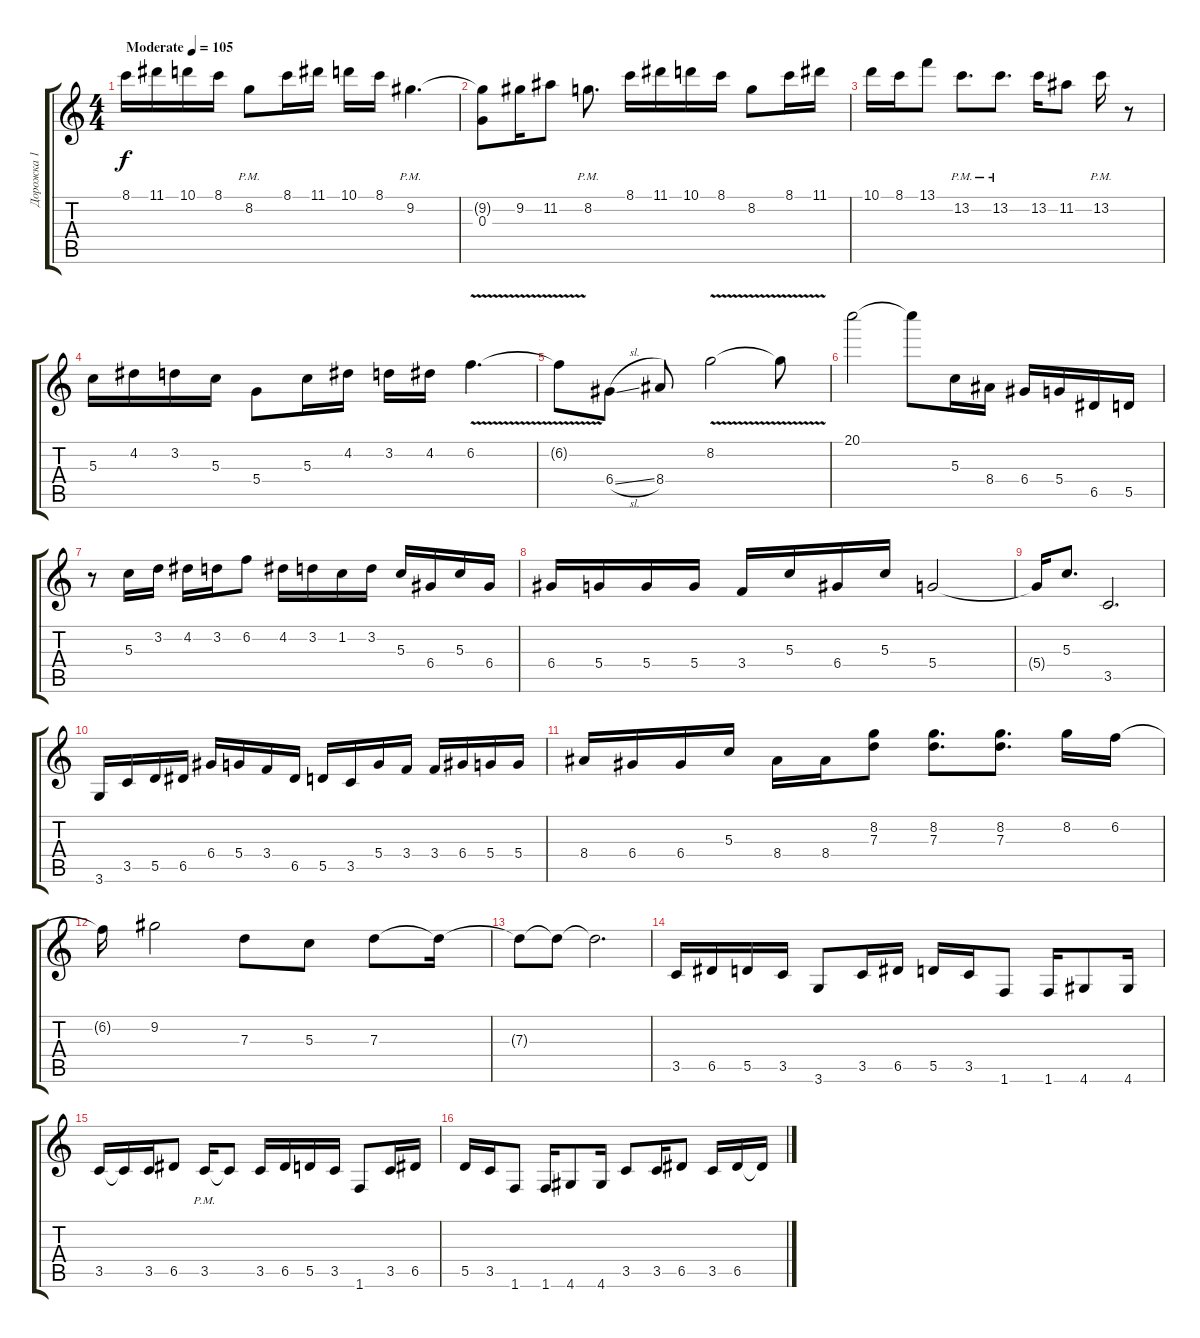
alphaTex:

\track ("Дорожка 1" "Дорожка 1") {instrument electricguitarclean}
\staff {score tabs}
\tuning (E4 B3 G3 D3 A2 E2) {hide}
\ts (4 4)
\tempo (105 "Moderate")
\clef g2
\ks c
8.1.16{dy f instrument electricguitarclean} 11.1.16 10.1.16 8.1.16 8.2{pm}.8 8.1.16 11.1.16 10.1.16 8.1.16 9.2{pm}.4{d} |
(9.2{t} 0.3).8 9.2.16 11.2.8 8.2{pm}.8{d} 8.1.16 11.1.16 10.1.16 8.1.16 8.2.8 8.1.16 11.1.16 |
10.1.16 8.1.16 13.1.8 13.2{pm}.8{d} 13.2{pm}.8{d} 13.2.16 11.2.8 13.2{pm}.16 r.8 |
5.3.16 4.2.16 3.2.16 5.3.16 5.4.8 5.3.16 4.2.16 3.2.16 4.2.16 6.2{v}.4{d} |
6.2{t}.8 6.4{sl}.8 8.4.8 8.2{v}.2 8.2{t}.8 |
20.1.2 20.1{t}.8 5.3.16 8.4.16 6.4.16 5.4.16 6.5.16 5.5.16 |
r.8 5.3.16 3.2.16 4.2.16 3.2.16 6.2.8 4.2.16 3.2.16 1.2.16 3.2.16 5.3.16 6.4.16 5.3.16 6.4.16 |
6.4.16 5.4.16 5.4.16 5.4.16 3.4.16 5.3.16 6.4.16 5.3.16 5.4.2 |
5.4{t}.16 5.3.8{d} 3.5.2{d} |
3.6.16 3.5.16 5.5.16 6.5.16 6.4.16 5.4.16 3.4.16 6.5.16 5.5.16 3.5.16 5.4.16 3.4.16 3.4.16 6.4.16 5.4.16 5.4.16 |
8.4.16 6.4.16 6.4.16 5.3.16 8.4.16 8.4.16 (8.2 7.3).8 (8.2 7.3).8{d} (8.2 7.3).8{d} 8.2.16 6.2.16 |
6.2{t}.16 9.2.2 7.3.8 5.3.8 7.3.8 7.3{t}.16 |
7.3{t}.8 7.3{t}.8 7.3{t}.2{d} |
3.5.16 6.5.16 5.5.16 3.5.16 3.6.8 3.5.16 6.5.16 5.5.16 3.5.16 1.6.8 1.6.16 4.6.8 4.6.16 |
3.5.16 3.5{t}.16 3.5.16 6.5.8 3.5{pm}.16 3.5{t}.8 3.5.16 6.5.16 5.5.16 3.5.16 1.6.8 3.5.16 6.5.16 |
5.5.16 3.5.16 1.6.8 1.6.16 4.6.8 4.6.16 3.5.8 3.5.16 6.5.8 3.5.16 6.5.16 6.5{t}.16
